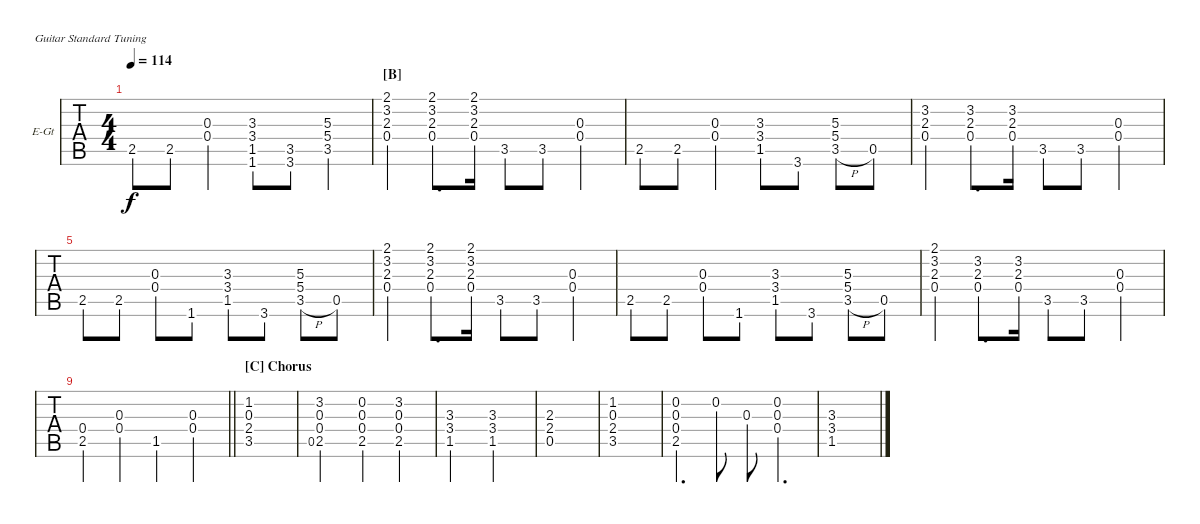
\bracketExtendMode nobrackets
\firstSystemTrackNameOrientation horizontal
\otherSystemsTrackNameOrientation horizontal
\defaultBarNumberDisplay FirstOfSystem
\track ("Rhythm" "E-Gt") {instrument overdrivenguitar}
\staff {tabs}
\tuning (E4 B3 G3 D3 A2 E2)
\ts (4 4)
\tempo 114
\clef g2
\ks c
2.5.8{dy f} 2.5.8 (0.3 0.4).4 (3.3 3.4 1.5 1.6).8 (3.5 3.6).8 (5.3 5.4 3.5).4 |
\section ("B" "")
(2.1 3.2 2.3 0.4).4 (2.1 3.2 2.3 0.4).8{d} (2.1 3.2 2.3 0.4).16 3.5.8 3.5.8 (0.3 0.4).4 |
2.5.8 2.5.8 (0.3 0.4).4 (3.3 3.4 1.5).8 3.6.8 (5.3 5.4 3.5{h}).8 0.5.8 |
(3.2 2.3 0.4).4 (3.2 2.3 0.4).8{d} (3.2 2.3 0.4).16 3.5.8 3.5.8 (0.3 0.4).4 |
2.5.8 2.5.8 (0.3 0.4).8 1.6.8 (3.3 3.4 1.5).8 3.6.8 (5.3 5.4 3.5{h}).8 0.5.8 |
(2.1 3.2 2.3 0.4).4 (2.1 3.2 2.3 0.4).8{d} (2.1 3.2 2.3 0.4).16 3.5.8 3.5.8 (0.3 0.4).4 |
2.5.8 2.5.8 (0.3 0.4).8 1.6.8 (3.3 3.4 1.5).8 3.6.8 (5.3 5.4 3.5{h}).8 0.5.8 |
(2.1 3.2 2.3 0.4).4 (3.2 2.3 0.4).8{d} (3.2 2.3 0.4).16 3.5.8 3.5.8 (0.3 0.4).4 |
\barLineRight lightlight
(0.4 2.5).4 (0.3 0.4).4 1.5.4 (0.3 0.4).4 |
\section ("C" "Chorus")
(1.2 0.3 2.4 3.5).1 |
0.5.8{gr} (3.2 0.3 0.4 2.5).2 (0.2 0.3 0.4 2.5).4 (3.2 0.3 0.4 2.5).4 |
(3.3 3.4 1.5).2 (3.3 3.4 1.5).2 |
(2.3 2.4 0.5).1 |
(1.2 0.3 2.4 3.5).1 |
(0.2 0.3 0.4 2.5).4{d} 0.2.8 0.3.8 (0.2 0.3 0.4).4{d} |
(3.3 3.4 1.5).1
